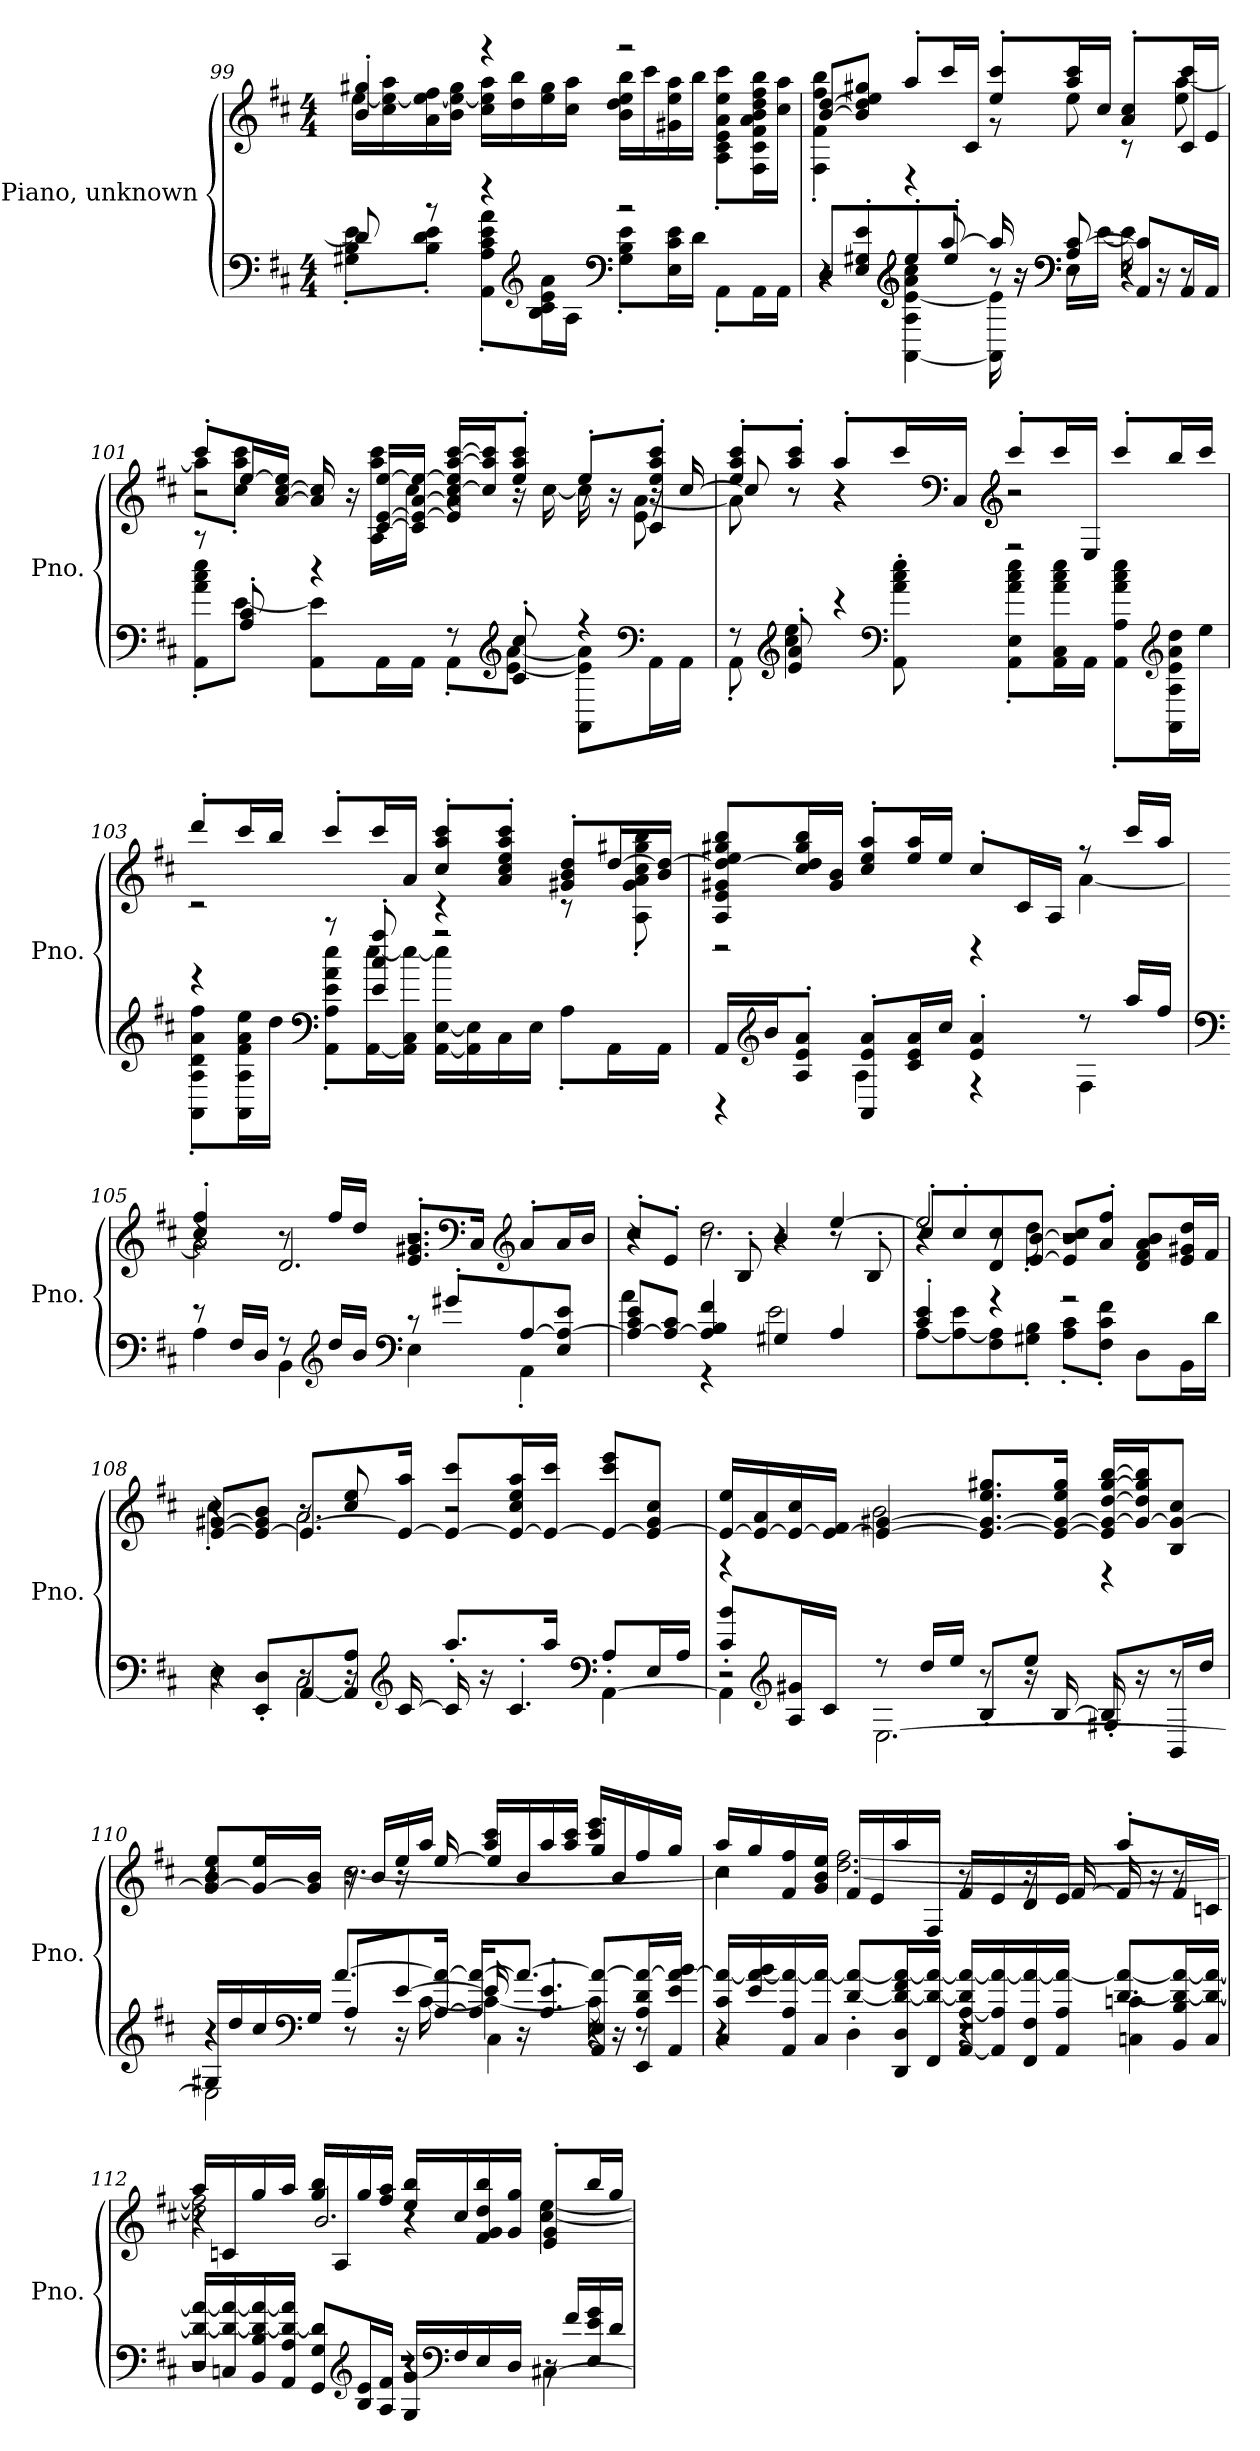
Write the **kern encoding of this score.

**kern	**kern
*part1	*part1
*staff2	*staff1
*I"Piano, unknown	*
*I'Pno.	*
!!LO:LB:g=z
*clefF4	*clefG2
*k[f#c#]	*k[f#c#]
*M4/4	*M4/4
=99	=99
*^	*^
8d/]	8G#X\' 8B\' 8e\'L	4b/' 4gg#X/'	[16ee\LL
.	.	.	16cc#\ 16ee\_ 16aa\
8r	8B\' 8d\' 8e\'J	.	16a\ 16ee\_ 16ff#\
.	.	.	16b\ 16ee\_ 16gg#\JJ
4r	8AA\' 8A\' 8c#\' 8e\' 8a\'L	4r	16cc#\ 16ee\] 16aa\LL
.	.	.	16dd\ 16bb\
*clefG2	*	*	*
.	16B\ 16c#\ 16e\ 16a\L	.	16ee\ 16gg#\
.	16A\JJ	.	16cc#\ 16aa\JJ
*clefF4	*	*	*
2r	8G#\' 8B\' 8e\'L	2r	16b\ 16dd\ 16ee\ 16bb\LL
.	.	.	16ccc#\
.	16E\ 16c#\ 16e\L	.	16g#X\ 16ee\ 16aa\
.	16d\JJ	.	16bb\JJ
.	8AA'\L	.	8A\' 8c#\' 8e\' 8a\' 8ee\' 8ccc#\'L
.	16AA\L	.	16F#\ 16c#\ 16f#\ 16a\ 16b\ 16dd\ 16ff#\ 16bb\L
.	16AA\JJ	.	16cc#\ 16aa\JJ
!!LO:LB:g=z	!!
=100	=100	=100	=100
*	*^	*	*
4r	4r	8D/L	[8b/ [8dd/L	4F#\' 4f#\' 4ff#\' 4bb\'
.	.	8E/' 8G#X/' 8e/'	8b/] 8dd/] 8ee/ 8gg#X/J	.
*clefG2	*	*	*	*
8r	[4AA\ 4A\ [4e\ 4a\ 4cc#\	8ee'/	8aa'/L	4r
[8aa/	.	8ee'/J	16ccc#/L	.
.	.	.	16c#/JJ	.
16aa/]	16AA\] 16e\]	8r	8ee/' 8ccc#/'L	8r
16r	16r	.	.	.
*clefF4	*	*	*	*
8r	16E\LL	8A/ [8c#/	16aa/ 16ccc#/L	8ee\
.	[16e\JJ	.	16cc#/JJ	.
4r	16e\]	8AA/ 8c#/]L	8a/' 8cc#/'L	8r
.	16r	.	.	.
.	8r	16AA/L	16c#/ 16ccc#/L	8ee\ [8aa\
.	.	16AA/JJ	16e/JJ	.
*	*v	*v	*	*
!!LO:LB:g=z
=101	=101	=101	=101
*	*	*	*^
8r	8AA\' 8a\' 8cc#\' 8ee\'L	8ccc#'/L	8aa\L]	2r
8A/' 8c#/'	[8e\J	[16ee/L	8cc#\' 8aa\' 8ccc#\'J	.
.	.	[16a/ [16cc#/ 16ee/]JJ	.	.
4r	8AA\ 8e\]L	16a/] 16cc#/]	8r	.
.	.	16r	.	.
.	16AA\L	[16c#/ [16e/ [16ee/LL	16A\ 16aa\ 16ccc#\LL	.
.	16AA\JJ	16c#/] 16e/_ [16a/ 16ee/_JJ	16cc#\JJ	.
8r	8AA'\L	16e/] 16a/] [16cc#/ 16ee/] [16aa/ [16ccc#/LL	8r	4r
.	.	16cc#/] 16aa/] 16ccc#/]J	.	.
*clefG2	*	*	*	*
8c#/' 8cc#/'	[8e\ [8a\J	8ee/' 8aa/' 8ccc#/'J	16r	.
.	.	.	[16cc#\	.
4r	8AA\ 8e\] 8a\]L	8ee'/L	16cc#\]	8r
.	.	.	16r	.
*clefF4	*	*	*	*
.	16AA\L	8c#/' 8ee/' 8aa/' 8ccc#/'J	8e\ [8a\	16r
.	16AA\JJ	.	.	[16cc#/
!!LO:LB:g=z	!!	!!
=102	=102	=102	=102	=102
8r	8AA'\	8ee/' 8aa/' 8ccc#/'L	8a\]	8cc#/]
*clefG2	*	*	*	*
8e/' 8a/'	4cc#\ 4ee\	8aa/' 8ccc#/'J	8r	8r
4r	.	8aa'/L	4r	4r
*clefF4	*	*	*	*
.	8AA\' 8a\' 8cc#\' 8ee\'	16ccc#/L	.	.
*	*	*clefF4	*	*
.	.	16C#/JJ	.	.
*	*	*clefG2	*	*
2r	8AA\' 8E\' 8a\' 8cc#\' 8ee\'L	8ccc#'/L	2r	2r
.	16AA\ 16C#\ 16a\ 16cc#\ 16ee\L	16ccc#/L	.	.
.	16AA\JJ	16E/JJ	.	.
.	8AA\' 8A\' 8a\' 8cc#\' 8ee\'L	8ccc#'/L	.	.
*clefG2	*	*	*	*
.	16AA\ 16A\ 16e\ 16a\ 16dd\L	16bb/L	.	.
.	16ee\JJ	16ccc#/JJ	.	.
*	*	*	*v	*v
=103	=103	=103	=103
4r	8AA\' 8A\' 8d\' 8a\' 8ff#\'L	8ddd'/L	2r
.	16AA\ 16A\ 16f#\ 16a\ 16ee\L	16ccc#/L	.
.	16dd\JJ	16bb/JJ	.
*clefF4	*	*	*
8r	8AA\' 8A\' 8e\' 8a\' 8ee\'L	8ccc#'/L	.
8e/' 8cc#/' 8aa/'	[16AA\ [16ee\L	16ccc#/L	.
.	16AA\] 16C#\ 16ee\_JJ	16a/JJ	.
2r	[16AA\ [16E\ 16ee\]LL	8cc#/' 8aa/' 8ccc#/'L	4r
.	16AA\] 16E\]	.	.
.	16C#\	8a/' 8cc#/' 8ee/' 8aa/' 8ccc#/'J	.
.	16E\JJ	.	.
.	8A'\L	8g#X/' 8b/' 8dd/'L	8r
.	16AA\L	[16dd/L	8A\' 8g#\' 8a\' 8cc#\' 8gg#X\' 8bb\'
.	16AA\JJ	16b/ 16dd/_JJ	.
!!LO:PB:g=z	!!
=104	=104	=104	=104
16AA/LL	4r	8A/ 8e/ 8g#X/ 8dd/_ 8ee/ 8gg#X/ 8bb/L	2r
*clefG2	*	*	*
16b/J	.	.	.
8A/' 8e/' 8a/'J	.	16cc#/ 16dd/] 16gg#/ 16bb/L	.
.	.	16g#/ 16b/JJ	.
8AA/' 8e/' 8a/'L	4A\	8cc#/' 8ee/' 8aa/'L	.
16c#/ 16e/ 16a/L	.	16ee/ 16aa/L	.
16cc#/JJ	.	16ee/JJ	.
4e/' 4a/'	4r	8cc#'/L	4r
.	.	16c#/L	.
.	.	16A/JJ	.
8r	4F#\	8r	[4a\
16aa/LL	.	16ccc#/LL	.
16ff#/JJ	.	16aa/JJ	.
*	*	*v	*v
=105	=105	=105
*clefF4	*	*
*	*	*^
*	*	*	*^
8r	4A\	4cc#/' 4ff#/'	2a\]	4r
16F#/LL	.	.	.	.
16D/JJ	.	.	.	.
8r	4BB\	8r	.	2.d/
*clefG2	*	*	*	*
16dd/LL	.	16ff#/LL	.	.
16b/JJ	.	16dd/JJ	.	.
*clefF4	*	*	*	*
8r	4E\	8.e/' 8.g#X/' 8.b/'L	2r	.
8g#X'/L	.	.	.	.
*	*	*clefF4	*	*
.	.	16C#/Jk	.	.
*	*	*clefG2	*	*
[8A/	4AA'\	8a'/L	.	.
8E/ 8A/_ 8e/J	.	16a/L	.	.
.	.	16b/JJ	.	.
!!LO:LB:g=z	!!	!!
=106	=106	=106	=106	=106
8A/_ 8c#/ 8e/L	4a\	2r	4r	8cc#'/L
8A/_ 8c#/J	.	.	.	8e'/J
4A/] 4B/ 4f#/	4r	.	2.dd\	8r
.	.	.	.	8B'/
4G#X/	2e\	4r	.	4b/
4A/	.	[4ee/	.	8r
.	.	.	.	8B'/
=107	=107	=107	=107	=107
4c#/' 4e/'	[8A\L	2ee/]	4r	8cc#'/L
.	8A\_ 8e\	.	.	8cc#'/
4r	8F#\ 8A\]	.	8r	8d/ 8cc#/
.	8G#X\' 8B\'J	.	8dd'\	[8e/ [8b/J
2r	8A\' 8c#\'L	2r	2r	8e/] 8b/] 8cc#/L
.	8F#\' 8c#\' 8f#\'J	.	.	8a/' 8ff#/'J
.	8D\L	.	.	8d/ 8f#/ 8a/ 8b/L
.	16BB\L	.	.	16e/ 16g#X/ 16dd/L
.	16d\JJ	.	.	16f#/JJ
!!LO:LB:g=z	!!	!!
=108	=108	=108	=108	=108
*	*^	*	*	*
4r	8r	4E\	[8e/ [8g#X/L	4cc#'\	4r
.	8EE/' 8D/'L	.	8e/_ 8g#/] 8b/J	.	.
8r	[8AA/	2C#\	8.e/L_	2.a\	8r
16r	8AA/] 8A/J	.	.	.	8cc#/ 8ee/
*clefG2	*	*	*	*	*
[16c#/	.	.	16e/_ 16aa/Jk	.	.
16c#/]	8.aa'/L	.	8e/_ 8ccc#/L	.	2r
16r	.	.	.	.	.
4.c#'/	.	.	16e/_ 16cc#/ 16ee/ 16aa/L	.	.
.	16aa/Jk	.	16e/_ 16ccc#/JJ	.	.
*clefF4	*	*	*	*	*
.	8A'/L	[4AA\	8e/_ 8ccc#/ 8eee/L	.	.
.	16E/L	.	8e/_ 8g#/ 8cc#/J	.	.
.	16A/JJ	.	.	.	.
*	*	*	*	*v	*v
=109	=109	=109	=109	=109
2r	8c#/' 8b/'L	4AA\]	16e/_ 16ee/LL	4r
.	.	.	16e/_ 16a/	.
*clefG2	*	*	*	*
.	16A/ 16g#X/L	.	16e/_ 16cc#/	.
.	16c#/JJ	.	16e/_ 16f#/JJ	.
.	8r	[2.E\	4e/_ [4g#X/	2b\
.	16dd/LL	.	.	.
.	16ee/JJ	.	.	.
8r	8B'/L	.	8.e/_ 8.g#/_ 8.ee/ 8.gg#X/L	.
16r	8ee'/J	.	.	.
[16B/	.	.	16e/_ 16g#/_ 16ee/ 16gg#/Jk	.
16B/]	8G#X'/L	.	16e/] 16g#/_ [16dd/ [16gg#/ [16bb/LL	4r
16r	.	.	16g#/_ 16dd/] 16gg#/] 16bb/]J	.
8r	16BB/L	.	8B/ 8g#/_ 8cc#/J	.
.	16dd/JJ	.	.	.
!!LO:LB:g=z
=110	=110	=110	=110	=110
*	*	*^	*	*^
4r	4r	16G#X/LL	2E\]	8g#/_ 8b/ 8ee/L	4r	4r
.	.	16dd/	.	.	.	.
.	.	16cc#/	.	16g#/_ 16ee/L	.	.
*clefF4	*	*	*	*	*	*
.	.	16G#/JJ	.	16g#/] 16b/JJ	.	.
8A/L	8r	[8.a/L	.	16r	[2.cc#\	8r
.	.	.	.	16b/LL	.	.
[8e/J	16r	.	.	16ee/	.	16r
.	[16c#\	[16A/ 16a/_Jk	.	16aa/JJ	.	[16ee/
16e/]	4c#\_	16A/] 16a/_KL	4C#\	16aa/ 16ccc#/LL	.	4ee/]
16r	.	8.a/J_	.	16b/	.	.
4.A/' 4.e/'	.	.	.	16aa/	.	.
.	.	.	.	16aa/ 16ccc#/JJ	.	.
.	16c#\]	8AA/ 8E/ 8a/_L	4r	16ccc#/ 16eee/LL	.	4gg'/
.	16r	.	.	16b/	.	.
.	8r	16EE/ 16A/ 16d/ 16a/_L	.	16ff#/	.	.
.	.	16AA/ 16e/ 16a/_ 16b/JJ	.	16gg/JJ	.	.
*	*	*v	*v	*	*	*
!!LO:LB:g=z	!!	!!
=111	=111	=111	=111	=111	=111
1r	16C#/ 16c#/ 16a/_LL	4r	16aa/LL	4cc#\]	2r
.	16e/ 16a/_ 16b/	.	16gg/	.	.
.	16AA/ 16A/ 16a/_	.	16f#/ 16ff#/	.	.
.	16C#/ 16a/_JJ	.	16g/ 16b/ 16ee/JJ	.	.
.	[8d/ 8a/_L	4D'\	16f#/LL	[2.dd\ [2.ff#\	.
.	.	.	16e/	.	.
.	16DD/ 16D/ 16d/_ 16f#/ 16a/_L	.	16aa/	.	.
.	16FF#/ 16d/_ 16a/_JJ	.	16F#/JJ	.	.
.	[16AA/ [16A/ 16d/] 16a/_LL	4r	16f#/LL	.	8r
.	16AA/] 16A/] 16a/_	.	16e/	.	.
.	16FF#/ 16F#/ 16a/_	.	16d/	.	16r
.	16AA/ 16A/ 16a/_JJ	.	16e/JJ	.	[16f#/
.	[8d/ 8a/_L	4Cn\' 4cn\'	8aa'/L	.	16f#/]
.	.	.	.	.	16r
.	16BB/ 16B/ 16d/_ 16a/_L	.	16f#/L	.	8r
.	16C/ 16d/_ 16a/_JJ	.	16cn/JJ	.	.
!!LO:LB:g=z	!!	!!
=112	=112	=112	=112	=112	=112
1r	16D/ 16d/_ 16a/_LL	2r	16aa/LL	2dd\] 2ff#\]	4r
.	16Cn/ 16d/_ 16a/_	.	16cn/	.	.
.	16BB/ 16B/ 16d/_ 16a/_	.	16gg/	.	.
.	16AA/ 16A/ 16d/_ 16a/]JJ	.	16aa/JJ	.	.
.	8GG/ 8G/ 8d/]L	.	16gg/ 16bb/LL	.	2.b/
.	.	.	16A/	.	.
*clefG2	*	*	*	*	*
.	16B/ 16e/L	.	16gg/	.	.
.	16A/ 16f#/JJ	.	16ff#/ 16aa/JJ	.	.
.	16G/ 16g/LL	4r	16ee/ 16bb/LL	4r	.
*clefF4	*	*	*	*	*
.	16F#/	.	16cc#/	.	.
.	16E/	.	16f#/ 16g/ 16dd/ 16bb/	.	.
.	16D/JJ	.	16g/ 16gg/JJ	.	.
.	16r	[4C#X\	8e/' 8g/'L	[4cc#\ [4ee\	.
.	16f#/LL	.	.	.	.
.	16E/ 16e/ 16g/	.	16bb/L	.	.
.	16d/JJ	.	16gg/JJ	.	.
*v	*v	*v	*	*	*
*	*v	*v	*v
=	=
*-	*-
